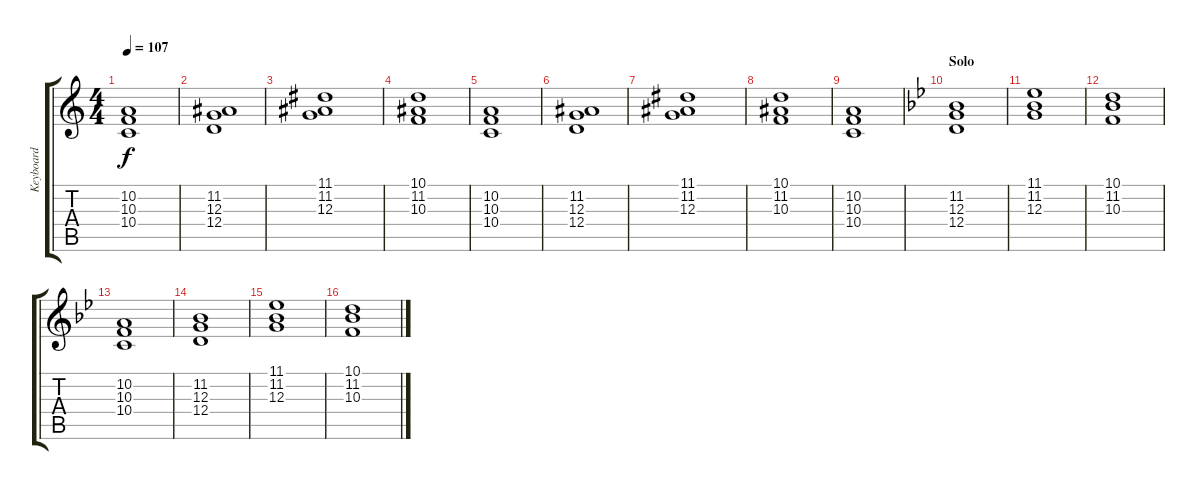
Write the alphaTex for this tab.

\track ("Keyboard" "Keyboard") {instrument stringensemble1}
\staff {score tabs}
\tuning (E4 B3 G3 D3 A2 E2) {hide}
\ts (4 4)
\tempo 107
\clef g2
\ks c
(10.2 10.3 10.4).1{dy f} |
(11.2 12.3 12.4).1 |
(11.1 11.2 12.3).1 |
(10.1 11.2 10.3).1 |
(10.2 10.3 10.4).1 |
(11.2 12.3 12.4).1 |
(11.1 11.2 12.3).1 |
(10.1 11.2 10.3).1 |
(10.2 10.3 10.4).1 |
\section ("" "Solo")
\ks gminor
(11.2 12.3 12.4).1 |
(11.1 11.2 12.3).1 |
(10.1 11.2 10.3).1 |
(10.2 10.3 10.4).1 |
(11.2 12.3 12.4).1 |
(11.1 11.2 12.3).1 |
(10.1 11.2 10.3).1
